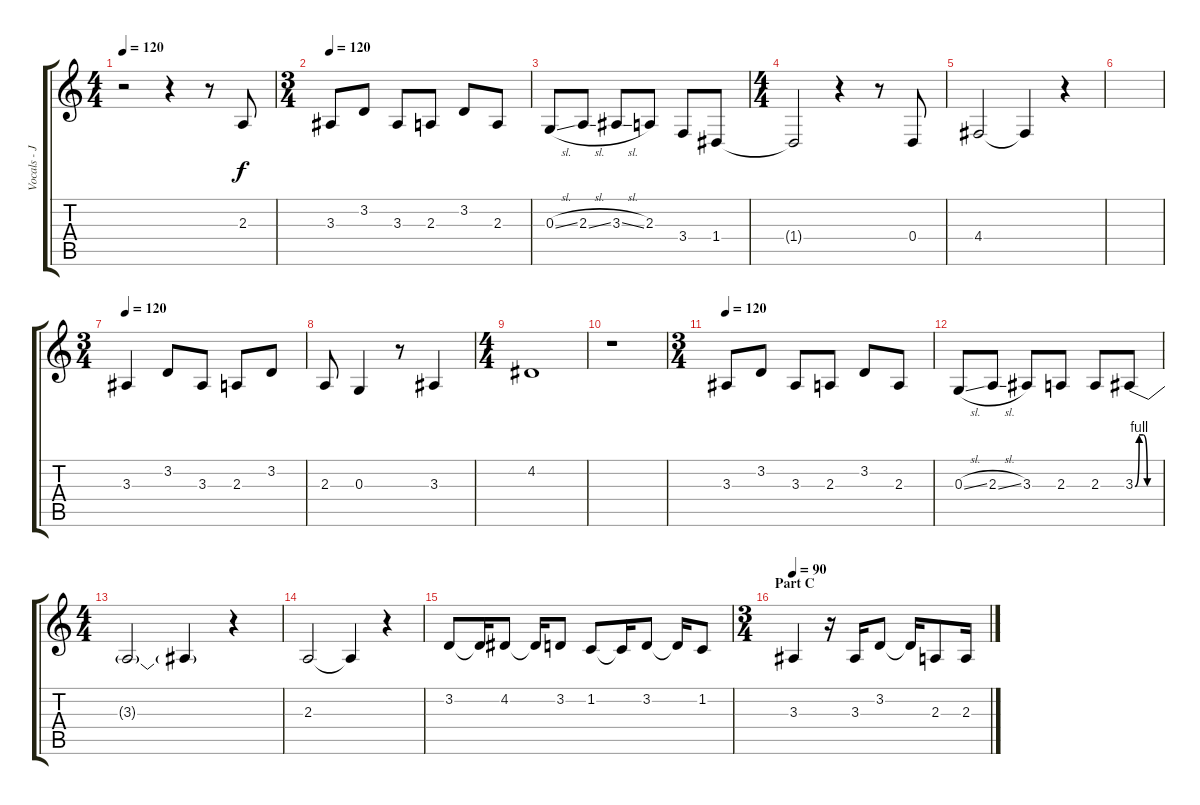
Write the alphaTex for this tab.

\track ("Vocals - John Frusciante" "Vocals - J") {instrument oboe}
\staff {score tabs}
\tuning (E4 B3 G3 D3 A2 E2) {hide}
\ts (4 4)
\tempo 120
\clef g2
\ks c
r.2{dy f} r.4 r.8 2.3.8 |
\ts (3 4)
\tempo 120
3.3.8 3.2.8 3.3.8 2.3.8 3.2.8 2.3.8 |
0.3{sl}.8 2.3{sl}.8 3.3{sl}.8 2.3.8 3.4.8 1.4.8 |
\ts (4 4)
1.4{t}.2 r.4 r.8 0.4.8 |
4.4.2 4.4{t}.4 r.4 |
|
\ts (3 4)
\tempo 120
3.3.4 3.2.8 3.3.8 2.3.8 3.2.8 |
2.3.8 0.3.4 r.8 3.3.4 |
\ts (4 4)
4.2.1 |
r.1 |
\ts (3 4)
\tempo 120
3.3.8 3.2.8 3.3.8 2.3.8 3.2.8 2.3.8 |
0.3{sl}.8 2.3{sl}.8 3.3.8 2.3.8 2.3.8 3.3{be (custom 0 0 10 4 20 4 30 0 60 0)}.8 |
\ts (4 4)
3.3{t}.2 3.3{t}.4 r.4 |
2.3.2 2.3{t}.4 r.4 |
3.2.8 3.2{t}.16 4.2.8 4.2{t}.16 3.2.8 1.2.8 1.2{t}.16 3.2.8 3.2{t}.16 1.2.8 |
\ts (3 4)
\section ("" "Part C")
\tempo 90
3.3.4 r.16 3.3.16 3.2.8 3.2{t}.16 2.3.8 2.3.16
